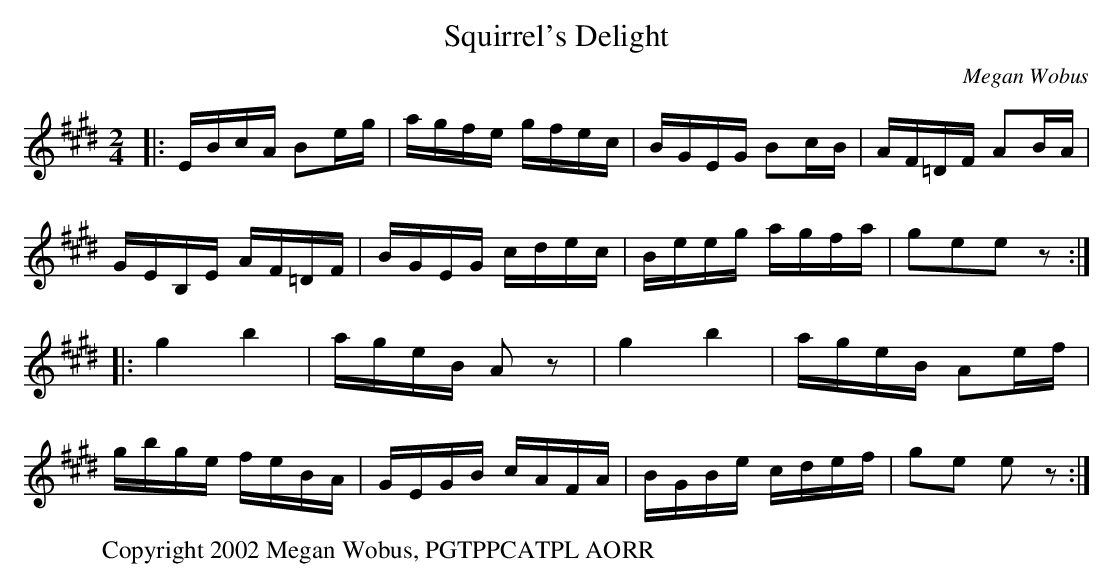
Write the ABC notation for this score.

X:1
T:Squirrel's Delight
C:Megan Wobus
M:2/4
K:E
|: EBcA B2eg | agfe gfec | BGEG B2cB | AF=DF A2BA |
GEB,E AF=DF | BGEG cdec | Beeg agfa | g2e2e2z2 :|
|: g4 b4 | ageB A2z2 | g4 b4 | ageB A2ef |
 gbge feBA | GEGB cAFA | BGBe cdef | g2e2 e2z2 :|
W:Copyright 2002 Megan Wobus, PGTPPCATPL AORR
